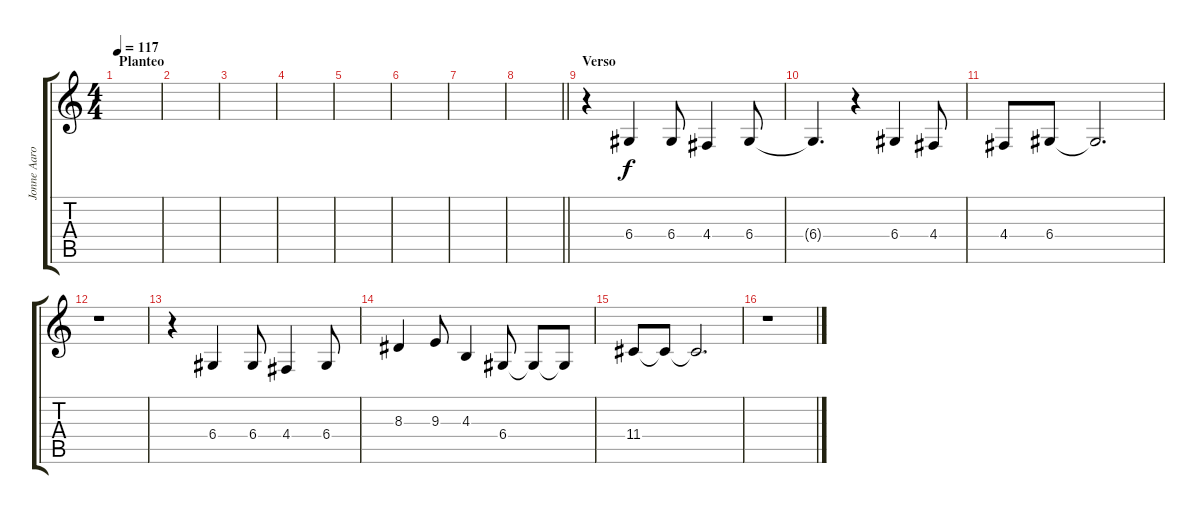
\track ("Jonne Aaron " "Jonne Aaro") {instrument sopranosax}
\staff {score tabs}
\tuning (E4 B3 G3 D3 A2 E2) {hide}
\ts (4 4)
\section ("" "Planteo")
\tempo 117
\clef g2
\ks c
|
|
|
|
|
|
|
\barLineRight lightlight
|
\section ("" "Verso")
r.4 6.4.4 6.4.8 4.4.4 6.4.8 |
6.4{t}.4{d} r.4 6.4.4 4.4.8 |
4.4.8 6.4.8 6.4{t}.2{d} |
r.1 |
r.4 6.4.4 6.4.8 4.4.4 6.4.8 |
8.3.4 9.3.8 4.3.4 6.4.8 6.4{t}.8 6.4{t}.8 |
11.4.8 11.4{t}.8 11.4{t}.2{d} |
r.1
